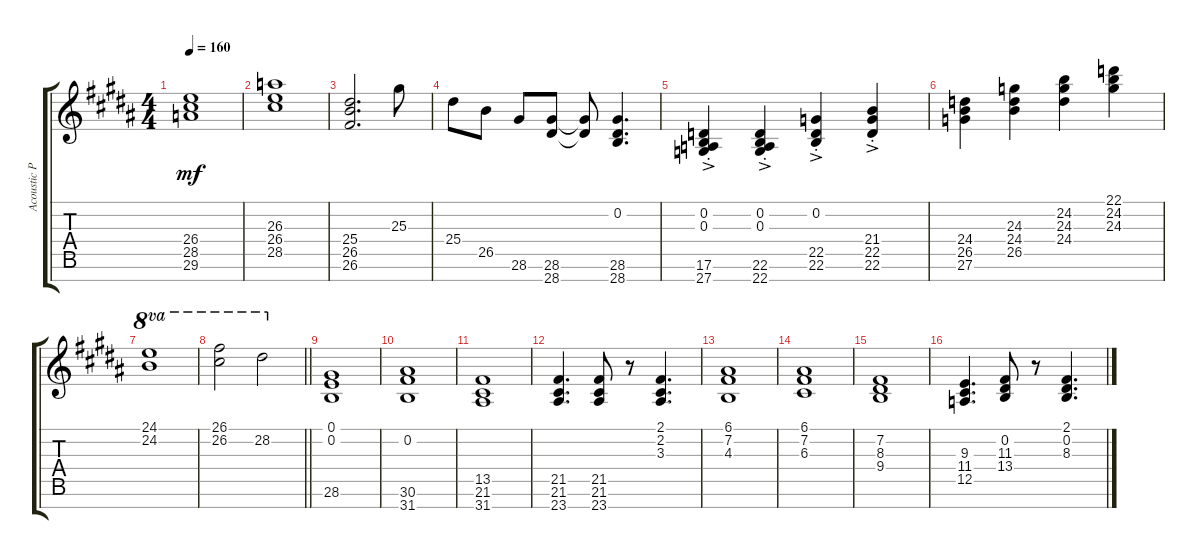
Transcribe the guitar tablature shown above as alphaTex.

\track ("Acoustic Piano (Staff 1)" "Acoustic P") {instrument acousticgrandpiano}
\staff {score tabs}
\tuning (E4 B3 G3 D3 A2 E2 B1) {hide}
\ts (4 4)
\tempo 160
\clef g2
\ks b
(26.4 28.5 29.6).1{dy mf} |
(26.3 26.4 28.5).1 |
(25.4 26.5 26.6).2{d} 25.3.8 |
25.4.8 26.5.8 28.6.8 (28.6 28.7).8 (28.6{t} 28.7{t}).8 (0.2 28.6 28.7).4{d} |
(0.2{ac st} 0.3{ac st} 17.6{ac st} 27.7{ac st}).4 (0.2{ac st} 0.3{ac st} 22.6{ac st} 22.7{ac st}).4 (0.2{ac st} 22.5{ac st} 22.6{ac st}).4 (21.4{ac st} 22.5{ac st} 22.6{ac st}).4 |
(24.4 26.5 27.6).4 (24.3 24.4 26.5).4 (24.2 24.3 24.4).4 (22.1 24.2 24.3).4 |
(24.1 24.2).1{ot 8va} |
\barLineRight lightlight
(26.1 26.2).2{ot 8va} 28.2.2{ot 8va} |
\section ("" "")
(0.1 0.2 28.6).1 |
(0.2 30.6 31.7).1 |
(13.5 21.6 31.7).1 |
(21.5 21.6 23.7).4{d} (21.5 21.6 23.7).8 r.8 (2.1 2.2 3.3).4{d} |
(6.1 7.2 4.3).1 |
(6.1 7.2 6.3).1 |
(7.2 8.3 9.4).1 |
(9.3 11.4 12.5).4{d} (0.2 11.3 13.4).8 r.8 (2.1 0.2 8.3).4{d}
